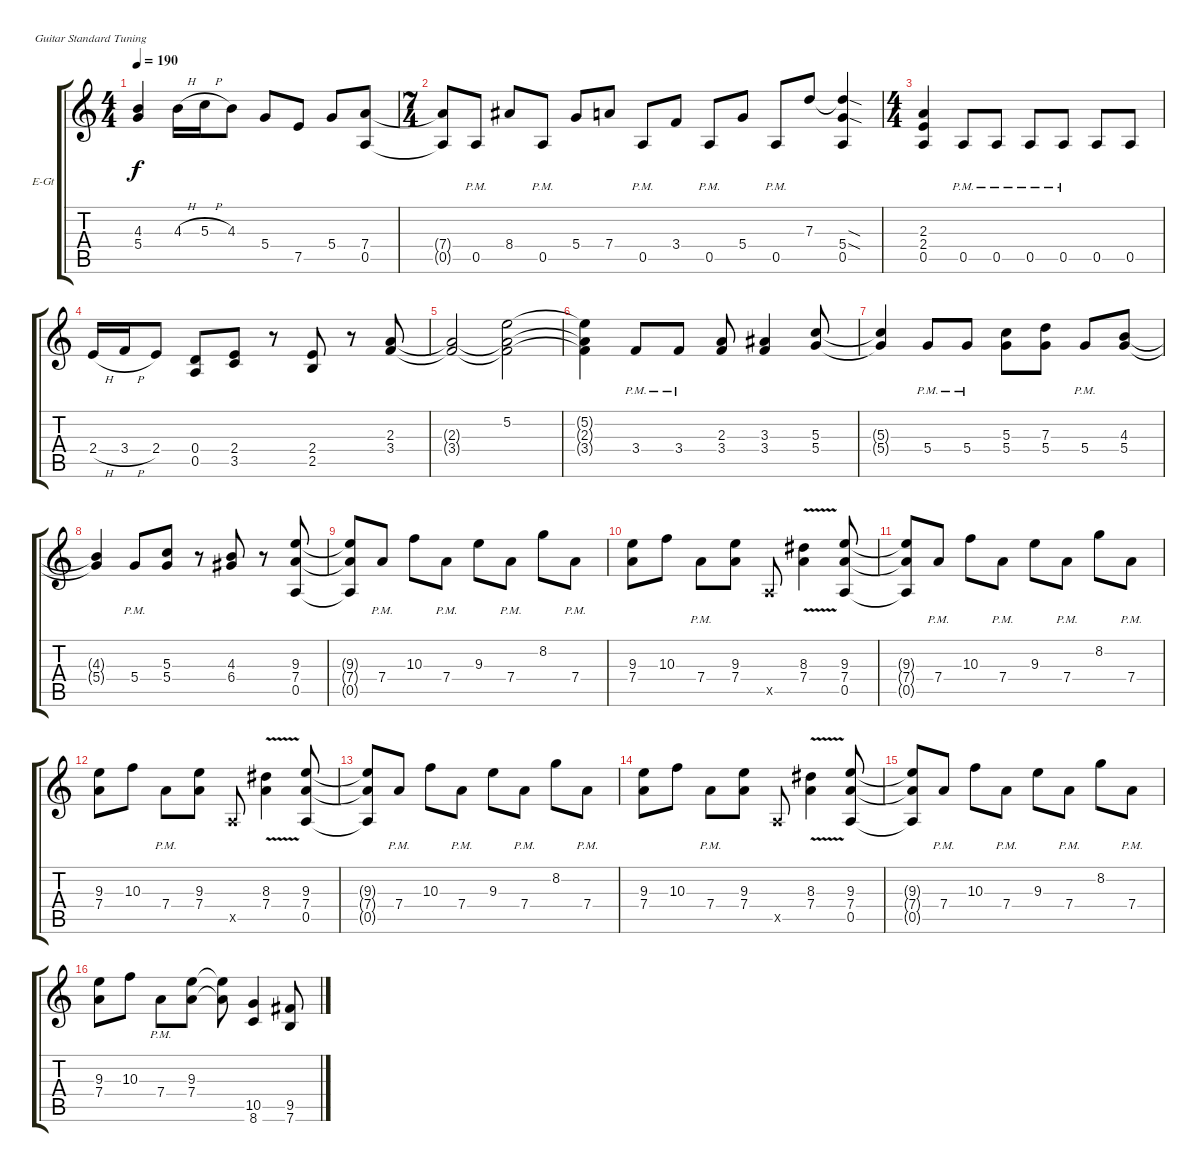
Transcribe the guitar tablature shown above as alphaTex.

\bracketExtendMode groupsimilarinstruments
\firstSystemTrackNameOrientation horizontal
\otherSystemsTrackNameOrientation horizontal
\track ("Electric Guitar 2" "E-Gt") {instrument distortionguitar}
\staff {score tabs}
\tuning (E4 B3 G3 D3 A2 E2)
\ts (4 4)
\tempo 190
\clef g2
\ks c
(5.4{t} 4.3{t}).4{dy f} 4.3{h}.16 5.3{h}.16 4.3.8 5.4.8 7.5.8 5.4.8 (0.5 7.4).8 |
\ts (7 4)
(0.5{t} 7.4{t}).8 0.5{pm}.8 8.4.8 0.5{pm}.8 5.4.8 7.4.8 0.5{pm}.8 3.4.8 0.5{pm}.8 5.4.8 0.5{pm}.8 7.3.8 (5.4{sod} 7.3{sod t} 0.5).4 |
\ts (4 4)
(0.5 2.4 2.3).4 0.5{pm}.8 0.5{pm}.8 0.5{pm}.8 0.5{pm}.8 0.5.8 0.5.8 |
2.4{h}.16 3.4{h}.16 2.4.8 (0.4 0.5).8 (3.5 2.4).8 r.8 (2.5 2.4).8 r.8 (3.4 2.3).8 |
(2.3{t} 3.4{t}).2 (5.2 2.3{t} 3.4{t}).2 |
(3.4{t} 2.3{t} 5.2{t}).4 3.4{pm}.8 3.4{pm}.8 (3.4 2.3).8 (3.4 3.3).4 (5.4 5.3).8 |
(5.4{t} 5.3{t}).4 5.4{pm}.8 5.4{pm}.8 (5.4 5.3).8 (7.3 5.4).8 5.4{pm}.8 (5.4 4.3).8 |
(5.4{t} 4.3{t}).4 5.4{pm}.8 (5.4 5.3).8 r.8 (6.4 4.3).8 r.8 (0.5 7.4 9.3).8 |
(9.3{t} 7.4{t} 0.5{t}).8 7.4{pm}.8 10.3.8 7.4{pm}.8 9.3.8 7.4{pm}.8 8.2.8 7.4{pm}.8 |
(9.3 7.4).8 10.3.8 7.4{pm}.8 (7.4 9.3).8 0.5{x}.8 (8.3{v} 7.4).4 (7.4 9.3 0.5).8 |
(9.3{t} 7.4{t} 0.5{t}).8 7.4{pm}.8 10.3.8 7.4{pm}.8 9.3.8 7.4{pm}.8 8.2.8 7.4{pm}.8 |
(9.3 7.4).8 10.3.8 7.4{pm}.8 (7.4 9.3).8 0.5{x}.8 (8.3{v} 7.4).4 (7.4 9.3 0.5).8 |
(9.3{t} 7.4{t} 0.5{t}).8 7.4{pm}.8 10.3.8 7.4{pm}.8 9.3.8 7.4{pm}.8 8.2.8 7.4{pm}.8 |
(9.3 7.4).8 10.3.8 7.4{pm}.8 (7.4 9.3).8 0.5{x}.8 (8.3{v} 7.4).4 (7.4 9.3 0.5).8 |
(9.3{t} 7.4{t} 0.5{t}).8 7.4{pm}.8 10.3.8 7.4{pm}.8 9.3.8 7.4{pm}.8 8.2.8 7.4{pm}.8 |
(9.3 7.4).8 10.3.8 7.4{pm}.8 (7.4 9.3).8 (7.4{t} 9.3{t}).8 (8.6 10.5).4 (9.5 7.6).8
